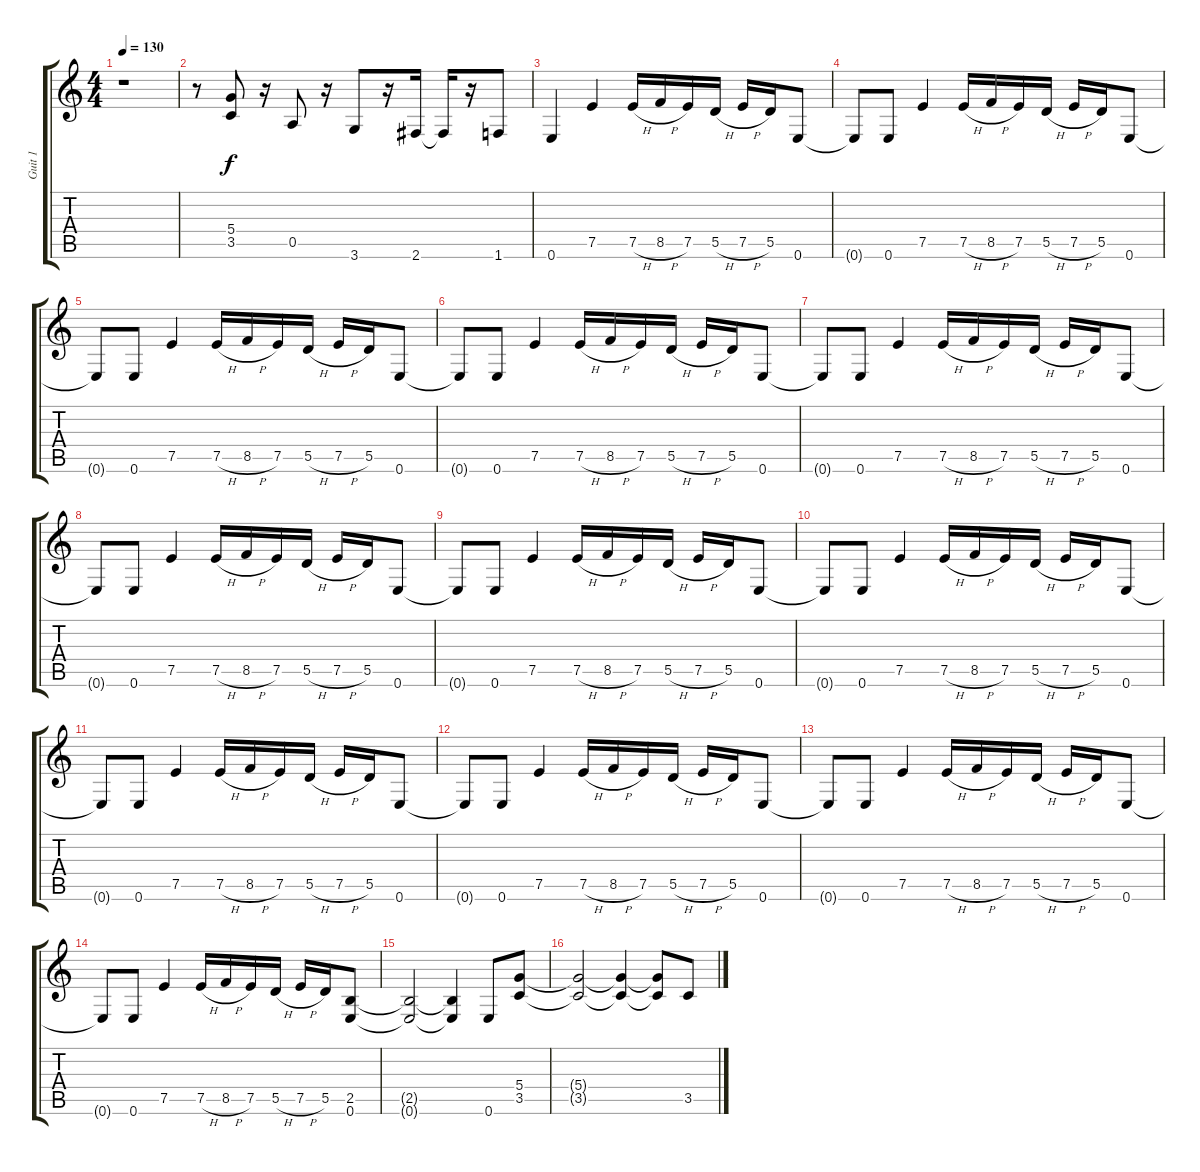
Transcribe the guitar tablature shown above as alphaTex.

\track ("Guit 1" "Guit 1") {instrument overdrivenguitar}
\staff {score tabs}
\tuning (E4 B3 G3 D3 A2 E2) {hide}
\ts (4 4)
\tempo 130
\clef g2
\ks c
r.1{dy f} |
r.8 (5.4 3.5).8 r.16 0.5.8 r.16 3.6.8 r.16 2.6.16 2.6{t}.16 r.16 1.6.8 |
0.6.4 7.5.4 7.5{h}.16 8.5{h}.16 7.5.16 5.5{h}.16 7.5{h}.16 5.5.16 0.6.8 |
0.6{t}.8 0.6.8 7.5.4 7.5{h}.16 8.5{h}.16 7.5.16 5.5{h}.16 7.5{h}.16 5.5.16 0.6.8 |
0.6{t}.8 0.6.8 7.5.4 7.5{h}.16 8.5{h}.16 7.5.16 5.5{h}.16 7.5{h}.16 5.5.16 0.6.8 |
0.6{t}.8 0.6.8 7.5.4 7.5{h}.16 8.5{h}.16 7.5.16 5.5{h}.16 7.5{h}.16 5.5.16 0.6.8 |
0.6{t}.8 0.6.8 7.5.4 7.5{h}.16 8.5{h}.16 7.5.16 5.5{h}.16 7.5{h}.16 5.5.16 0.6.8 |
0.6{t}.8 0.6.8 7.5.4 7.5{h}.16 8.5{h}.16 7.5.16 5.5{h}.16 7.5{h}.16 5.5.16 0.6.8 |
0.6{t}.8 0.6.8 7.5.4 7.5{h}.16 8.5{h}.16 7.5.16 5.5{h}.16 7.5{h}.16 5.5.16 0.6.8 |
0.6{t}.8 0.6.8 7.5.4 7.5{h}.16 8.5{h}.16 7.5.16 5.5{h}.16 7.5{h}.16 5.5.16 0.6.8 |
0.6{t}.8 0.6.8 7.5.4 7.5{h}.16 8.5{h}.16 7.5.16 5.5{h}.16 7.5{h}.16 5.5.16 0.6.8 |
0.6{t}.8 0.6.8 7.5.4 7.5{h}.16 8.5{h}.16 7.5.16 5.5{h}.16 7.5{h}.16 5.5.16 0.6.8 |
0.6{t}.8 0.6.8 7.5.4 7.5{h}.16 8.5{h}.16 7.5.16 5.5{h}.16 7.5{h}.16 5.5.16 0.6.8 |
0.6{t}.8 0.6.8 7.5.4 7.5{h}.16 8.5{h}.16 7.5.16 5.5{h}.16 7.5{h}.16 5.5.16 (2.5 0.6).8 |
(2.5{t} 0.6{t}).2 (2.5{t} 0.6{t}).4 0.6.8 (5.4 3.5).8 |
(5.4{t} 3.5{t}).2 (5.4{t} 3.5{t}).4 (5.4{t} 3.5{t}).8 3.5.8
